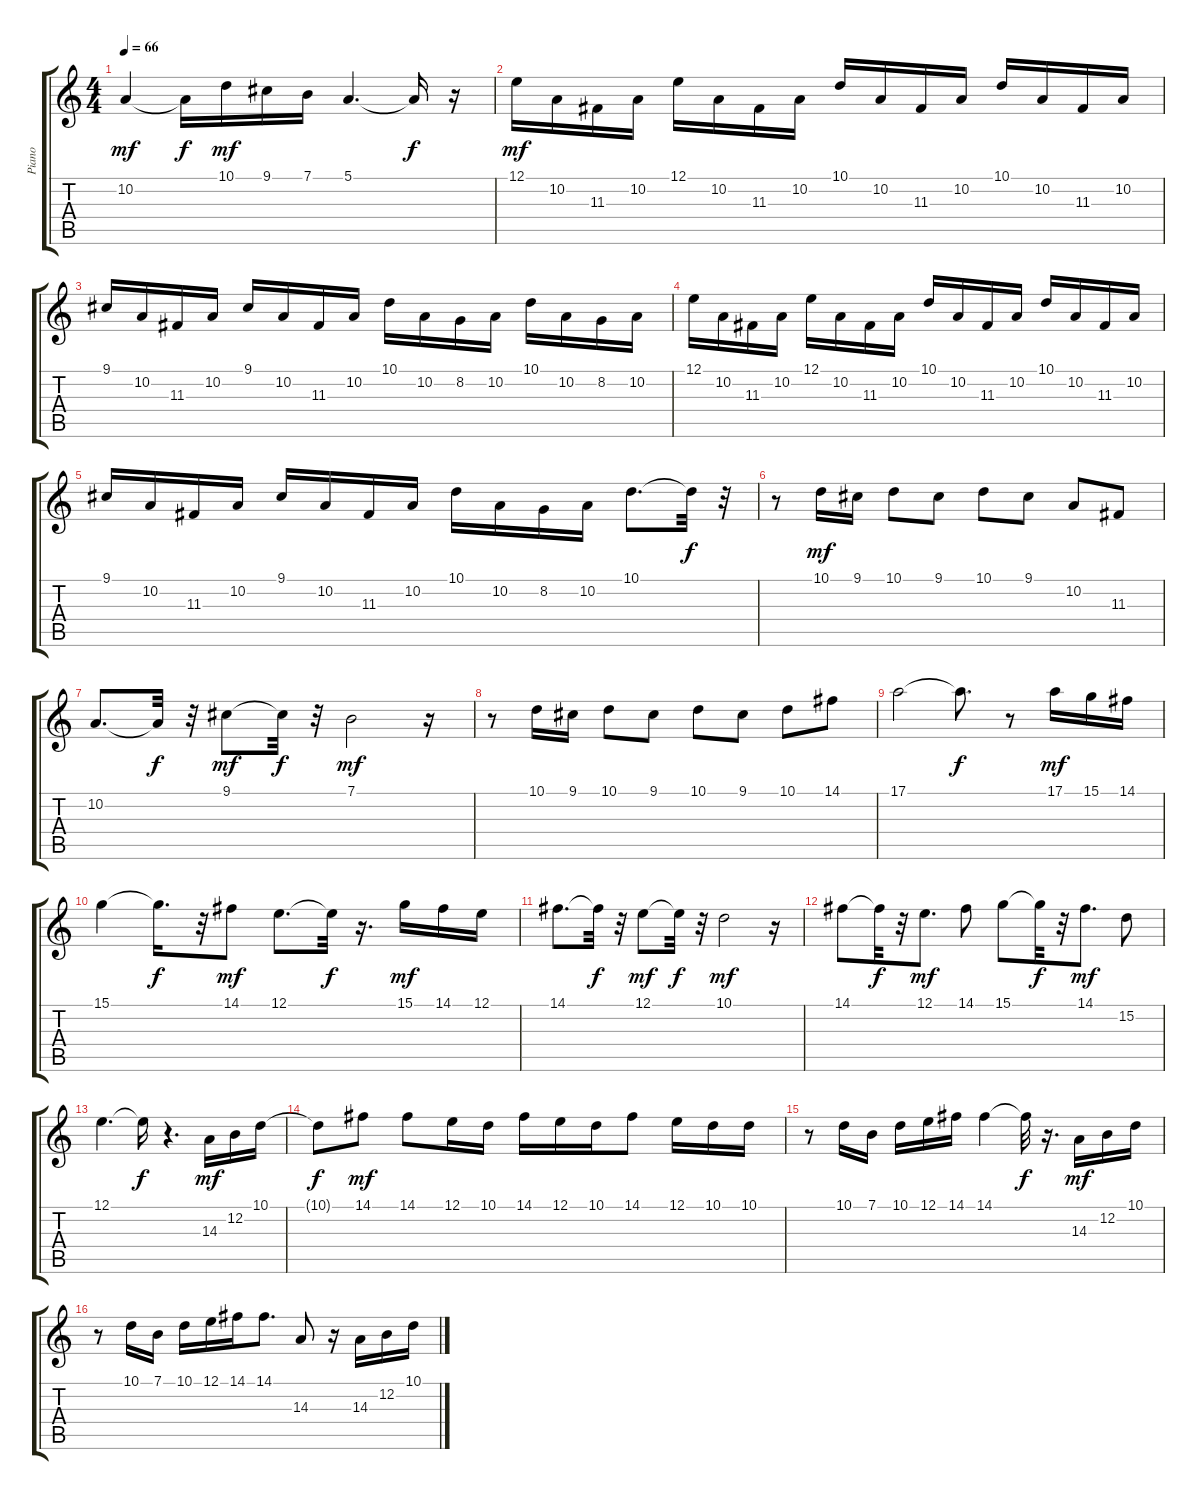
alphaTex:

\track ("Piano" "Piano") {instrument acousticgrandpiano}
\staff {score tabs}
\tuning (E4 B3 G3 D3 A2 E2) {hide}
\ts (4 4)
\tempo 66
\clef g2
\ks c
10.2.4{dy mf} 10.2{t}.16{dy f} 10.1.16{dy mf} 9.1.16 7.1.16 5.1.4{d} 5.1{t}.16{dy f} r.16 |
12.1.16{dy mf} 10.2.16{volume 10} 11.3.16 10.2.16 12.1.16 10.2.16 11.3.16 10.2.16 10.1.16 10.2.16 11.3.16 10.2.16 10.1.16 10.2.16 11.3.16 10.2.16 |
9.1.16 10.2.16 11.3.16 10.2.16 9.1.16 10.2.16 11.3.16 10.2.16 10.1.16 10.2.16 8.2.16 10.2.16 10.1.16 10.2.16 8.2.16 10.2.16 |
12.1.16 10.2.16 11.3.16 10.2.16 12.1.16 10.2.16 11.3.16 10.2.16 10.1.16 10.2.16 11.3.16 10.2.16 10.1.16 10.2.16 11.3.16 10.2.16 |
9.1.16 10.2.16 11.3.16 10.2.16 9.1.16 10.2.16 11.3.16 10.2.16 10.1.16 10.2.16 8.2.16 10.2.16 10.1.8{d} 10.1{t}.32{dy f} r.32 |
r.8 10.1.16{dy mf} 9.1.16 10.1.8 9.1.8 10.1.8 9.1.8 10.2.8 11.3.8 |
10.2.8{d} 10.2{t}.32{dy f} r.32 9.1.8{dy mf} 9.1{t}.32{dy f} r.32 7.1.2{dy mf} r.16 |
r.8 10.1.16 9.1.16 10.1.8 9.1.8 10.1.8 9.1.8 10.1.8 14.1.8 |
17.1.2 17.1{t}.8{d dy f} r.8 17.1.16{dy mf} 15.1.16 14.1.16 |
15.1.4 15.1{t}.16{d dy f} r.32 14.1.8{dy mf} 12.1.8{d} 12.1{t}.32{dy f} r.16{d} 15.1.16{dy mf} 14.1.16 12.1.16 |
14.1.8{d} 14.1{t}.32{dy f} r.32 12.1.8{dy mf} 12.1{t}.32{dy f} r.32 10.1.2{dy mf} r.16 |
14.1.8 14.1{t}.32{dy f} r.32 12.1.8{d dy mf} 14.1.8 15.1.8 15.1{t}.32{dy f} r.32 14.1.8{d dy mf} 15.2.8 |
12.1.4{d} 12.1{t}.16{dy f} r.4{d} 14.3.16{dy mf} 12.2.16 10.1.16 |
10.1{t}.8{dy f} 14.1.8{dy mf} 14.1.8 12.1.16 10.1.16 14.1.16 12.1.16 10.1.16 14.1.8 12.1.16 10.1.16 10.1.16 |
r.8 10.1.16 7.1.16 10.1.16 12.1.16 14.1.16 14.1.4 14.1{t}.32{dy f} r.16{d} 14.3.16{dy mf} 12.2.16 10.1.16 |
r.8 10.1.16 7.1.16 10.1.16 12.1.16 14.1.16 14.1.8{d} 14.3.8 r.16 14.3.16 12.2.16 10.1.16
